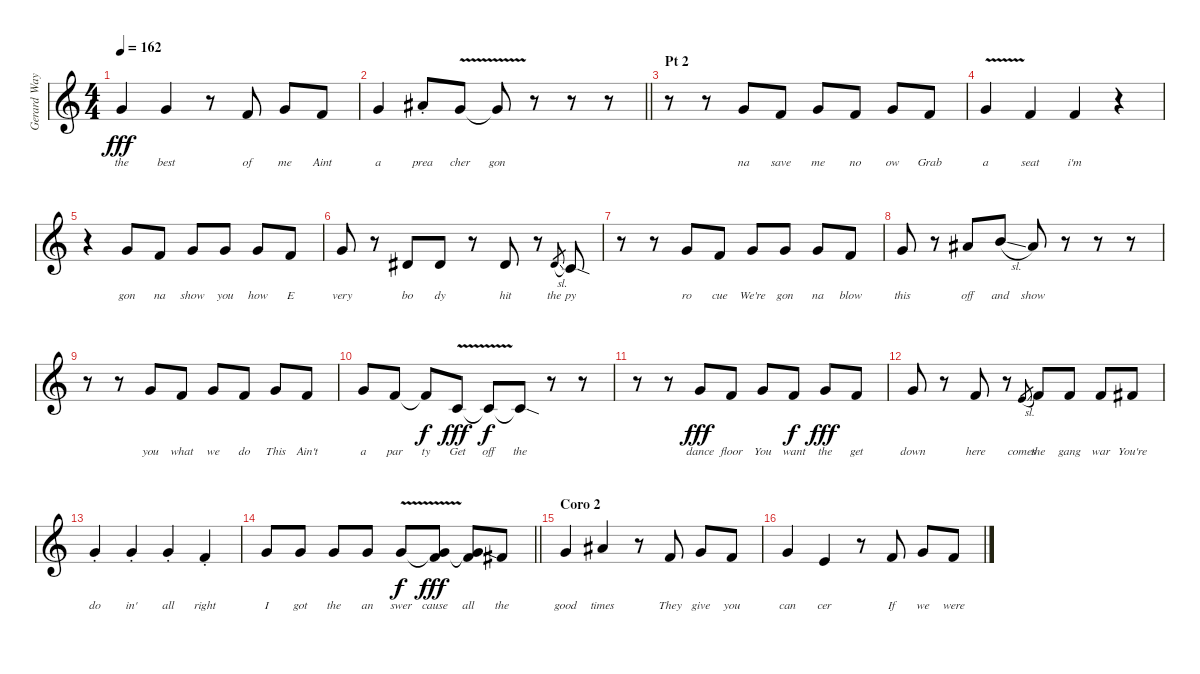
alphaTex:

\track ("Gerard Way [Vocals]" "Gerard Way") {instrument clarinet}
\staff {score}
\tuning (E4 B3 G3 D3 A2 E2) {hide}
\ts (4 4)
\tempo 162
\clef g2
\ks c
3.1.4{lyrics (0 "the") lyrics (1 "") lyrics (2 "") lyrics (3 "") lyrics (4 "") dy fff} 3.1.4{lyrics (0 "best") lyrics (1 "") lyrics (2 "") lyrics (3 "") lyrics (4 "")} r.8 1.1.8{lyrics (0 "of") lyrics (1 "") lyrics (2 "") lyrics (3 "") lyrics (4 "")} 3.1.8{lyrics (0 "me") lyrics (1 "") lyrics (2 "") lyrics (3 "") lyrics (4 "")} 1.1.8{lyrics (0 "Aint") lyrics (1 "") lyrics (2 "") lyrics (3 "") lyrics (4 "")} |
\barLineRight lightlight
3.1.4{lyrics (0 "a") lyrics (1 "") lyrics (2 "") lyrics (3 "") lyrics (4 "")} 6.1{st}.8{lyrics (0 "prea") lyrics (1 "") lyrics (2 "") lyrics (3 "") lyrics (4 "")} 3.1{v}.8{lyrics (0 "cher") lyrics (1 "") lyrics (2 "") lyrics (3 "") lyrics (4 "")} 3.1{t}.8{lyrics (0 "gon") lyrics (1 "") lyrics (2 "") lyrics (3 "") lyrics (4 "")} r.8 r.8 r.8 |
\section ("" "Pt 2")
r.8 r.8 3.1.8{lyrics (0 "na") lyrics (1 "") lyrics (2 "") lyrics (3 "") lyrics (4 "")} 1.1.8{lyrics (0 "save") lyrics (1 "") lyrics (2 "") lyrics (3 "") lyrics (4 "")} 3.1.8{lyrics (0 "me") lyrics (1 "") lyrics (2 "") lyrics (3 "") lyrics (4 "")} 1.1.8{lyrics (0 "no") lyrics (1 "") lyrics (2 "") lyrics (3 "") lyrics (4 "")} 3.1.8{lyrics (0 "ow") lyrics (1 "") lyrics (2 "") lyrics (3 "") lyrics (4 "")} 1.1.8{lyrics (0 "Grab") lyrics (1 "") lyrics (2 "") lyrics (3 "") lyrics (4 "")} |
3.1{v}.4{lyrics (0 "a") lyrics (1 "") lyrics (2 "") lyrics (3 "") lyrics (4 "")} 1.1.4{lyrics (0 "seat") lyrics (1 "") lyrics (2 "") lyrics (3 "") lyrics (4 "")} 1.1.4{lyrics (0 "i'm") lyrics (1 "") lyrics (2 "") lyrics (3 "") lyrics (4 "")} r.4 |
r.4 3.1.8{lyrics (0 "gon") lyrics (1 "") lyrics (2 "") lyrics (3 "") lyrics (4 "")} 1.1.8{lyrics (0 "na") lyrics (1 "") lyrics (2 "") lyrics (3 "") lyrics (4 "")} 3.1.8{lyrics (0 "show") lyrics (1 "") lyrics (2 "") lyrics (3 "") lyrics (4 "")} 3.1.8{lyrics (0 "you") lyrics (1 "") lyrics (2 "") lyrics (3 "") lyrics (4 "")} 3.1.8{lyrics (0 "how") lyrics (1 "") lyrics (2 "") lyrics (3 "") lyrics (4 "")} 1.1.8{lyrics (0 "E") lyrics (1 "") lyrics (2 "") lyrics (3 "") lyrics (4 "")} |
3.1.8{lyrics (0 "very") lyrics (1 "") lyrics (2 "") lyrics (3 "") lyrics (4 "")} r.8 4.2.8{lyrics (0 "bo") lyrics (1 "") lyrics (2 "") lyrics (3 "") lyrics (4 "")} 4.2.8{lyrics (0 "dy") lyrics (1 "") lyrics (2 "") lyrics (3 "") lyrics (4 "")} r.8 4.2.8{lyrics (0 "hit") lyrics (1 "") lyrics (2 "") lyrics (3 "") lyrics (4 "")} r.8 4.2{sl}.8{lyrics (0 "the") lyrics (1 "") lyrics (2 "") lyrics (3 "") lyrics (4 "") gr} 1.2{sod}.8{lyrics (0 "py") lyrics (1 "") lyrics (2 "") lyrics (3 "") lyrics (4 "")} |
r.8 r.8 3.1.8{lyrics (0 "ro") lyrics (1 "") lyrics (2 "") lyrics (3 "") lyrics (4 "")} 1.1.8{lyrics (0 "cue") lyrics (1 "") lyrics (2 "") lyrics (3 "") lyrics (4 "")} 3.1.8{lyrics (0 "We're") lyrics (1 "") lyrics (2 "") lyrics (3 "") lyrics (4 "")} 3.1.8{lyrics (0 "gon") lyrics (1 "") lyrics (2 "") lyrics (3 "") lyrics (4 "")} 3.1.8{lyrics (0 "na") lyrics (1 "") lyrics (2 "") lyrics (3 "") lyrics (4 "")} 1.1.8{lyrics (0 "blow") lyrics (1 "") lyrics (2 "") lyrics (3 "") lyrics (4 "")} |
3.1.8{lyrics (0 "this") lyrics (1 "") lyrics (2 "") lyrics (3 "") lyrics (4 "")} r.8 6.1.8{lyrics (0 "off") lyrics (1 "") lyrics (2 "") lyrics (3 "") lyrics (4 "")} 7.1{sl}.8{lyrics (0 "and") lyrics (1 "") lyrics (2 "") lyrics (3 "") lyrics (4 "")} 6.1.8{lyrics (0 "show") lyrics (1 "") lyrics (2 "") lyrics (3 "") lyrics (4 "")} r.8 r.8 r.8 |
r.8 r.8 3.1.8{lyrics (0 "you") lyrics (1 "") lyrics (2 "") lyrics (3 "") lyrics (4 "")} 1.1.8{lyrics (0 "what") lyrics (1 "") lyrics (2 "") lyrics (3 "") lyrics (4 "")} 3.1.8{lyrics (0 "we") lyrics (1 "") lyrics (2 "") lyrics (3 "") lyrics (4 "")} 1.1.8{lyrics (0 "do") lyrics (1 "") lyrics (2 "") lyrics (3 "") lyrics (4 "")} 3.1.8{lyrics (0 "This") lyrics (1 "") lyrics (2 "") lyrics (3 "") lyrics (4 "")} 1.1.8{lyrics (0 "Ain't") lyrics (1 "") lyrics (2 "") lyrics (3 "") lyrics (4 "")} |
3.1.8{lyrics (0 "a") lyrics (1 "") lyrics (2 "") lyrics (3 "") lyrics (4 "")} 1.1.8{lyrics (0 "par") lyrics (1 "") lyrics (2 "") lyrics (3 "") lyrics (4 "")} 1.1{t}.8{lyrics (0 "ty") lyrics (1 "") lyrics (2 "") lyrics (3 "") lyrics (4 "") dy f} 1.2{v}.8{lyrics (0 "Get") lyrics (1 "") lyrics (2 "") lyrics (3 "") lyrics (4 "") dy fff} 1.2{t}.8{lyrics (0 "off") lyrics (1 "") lyrics (2 "") lyrics (3 "") lyrics (4 "") dy f} 1.2{sod t}.8{lyrics (0 "the") lyrics (1 "") lyrics (2 "") lyrics (3 "") lyrics (4 "")} r.8 r.8 |
r.8 r.8 3.1.8{lyrics (0 "dance") lyrics (1 "") lyrics (2 "") lyrics (3 "") lyrics (4 "") dy fff} 1.1.8{lyrics (0 "floor") lyrics (1 "") lyrics (2 "") lyrics (3 "") lyrics (4 "")} 3.1.8{lyrics (0 "You") lyrics (1 "") lyrics (2 "") lyrics (3 "") lyrics (4 "")} 1.1.8{lyrics (0 "want") lyrics (1 "") lyrics (2 "") lyrics (3 "") lyrics (4 "") dy f} 3.1.8{lyrics (0 "the") lyrics (1 "") lyrics (2 "") lyrics (3 "") lyrics (4 "") dy fff} 1.1.8{lyrics (0 "get") lyrics (1 "") lyrics (2 "") lyrics (3 "") lyrics (4 "")} |
3.1.8{lyrics (0 "down") lyrics (1 "") lyrics (2 "") lyrics (3 "") lyrics (4 "")} r.8 6.2.8{lyrics (0 "here") lyrics (1 "") lyrics (2 "") lyrics (3 "") lyrics (4 "")} r.8 5.2{sl}.8{lyrics (0 "comes") lyrics (1 "") lyrics (2 "") lyrics (3 "") lyrics (4 "") gr} 6.2.8{lyrics (0 "the") lyrics (1 "") lyrics (2 "") lyrics (3 "") lyrics (4 "")} 10.3.8{lyrics (0 "gang") lyrics (1 "") lyrics (2 "") lyrics (3 "") lyrics (4 "")} 10.3.8{lyrics (0 "war") lyrics (1 "") lyrics (2 "") lyrics (3 "") lyrics (4 "")} 11.3.8{lyrics (0 "You're") lyrics (1 "") lyrics (2 "") lyrics (3 "") lyrics (4 "")} |
12.3{st}.4{lyrics (0 "do") lyrics (1 "") lyrics (2 "") lyrics (3 "") lyrics (4 "")} 12.3{st}.4{lyrics (0 "in'") lyrics (1 "") lyrics (2 "") lyrics (3 "") lyrics (4 "")} 12.3{st}.4{lyrics (0 "all") lyrics (1 "") lyrics (2 "") lyrics (3 "") lyrics (4 "")} 10.3{st}.4{lyrics (0 "right") lyrics (1 "") lyrics (2 "") lyrics (3 "") lyrics (4 "")} |
\barLineRight lightlight
12.3.8{lyrics (0 "I") lyrics (1 "") lyrics (2 "") lyrics (3 "") lyrics (4 "")} 12.3.8{lyrics (0 "got") lyrics (1 "") lyrics (2 "") lyrics (3 "") lyrics (4 "")} 12.3.8{lyrics (0 "the") lyrics (1 "") lyrics (2 "") lyrics (3 "") lyrics (4 "")} 12.3.8{lyrics (0 "an") lyrics (1 "") lyrics (2 "") lyrics (3 "") lyrics (4 "")} 12.3{v}.8{lyrics (0 "swer") lyrics (1 "") lyrics (2 "") lyrics (3 "") lyrics (4 "") dy f} (1.1 12.3{t}).8{lyrics (0 "cause") lyrics (1 "") lyrics (2 "") lyrics (3 "") lyrics (4 "") dy fff} (1.1 12.3{sod t}).8{lyrics (0 "all") lyrics (1 "") lyrics (2 "") lyrics (3 "") lyrics (4 "")} 2.1.8{lyrics (0 "the") lyrics (1 "") lyrics (2 "") lyrics (3 "") lyrics (4 "")} |
\section ("" "Coro 2")
3.1.4{lyrics (0 "good") lyrics (1 "") lyrics (2 "") lyrics (3 "") lyrics (4 "")} 6.1.4{lyrics (0 "times") lyrics (1 "") lyrics (2 "") lyrics (3 "") lyrics (4 "")} r.8 1.1.8{lyrics (0 "They") lyrics (1 "") lyrics (2 "") lyrics (3 "") lyrics (4 "")} 3.1.8{lyrics (0 "give") lyrics (1 "") lyrics (2 "") lyrics (3 "") lyrics (4 "")} 1.1.8{lyrics (0 "you") lyrics (1 "") lyrics (2 "") lyrics (3 "") lyrics (4 "")} |
3.1.4{lyrics (0 "can") lyrics (1 "") lyrics (2 "") lyrics (3 "") lyrics (4 "")} 0.1.4{lyrics (0 "cer") lyrics (1 "") lyrics (2 "") lyrics (3 "") lyrics (4 "")} r.8 1.1.8{lyrics (0 "If") lyrics (1 "") lyrics (2 "") lyrics (3 "") lyrics (4 "")} 3.1.8{lyrics (0 "we") lyrics (1 "") lyrics (2 "") lyrics (3 "") lyrics (4 "")} 1.1.8{lyrics (0 "were") lyrics (1 "") lyrics (2 "") lyrics (3 "") lyrics (4 "")}
